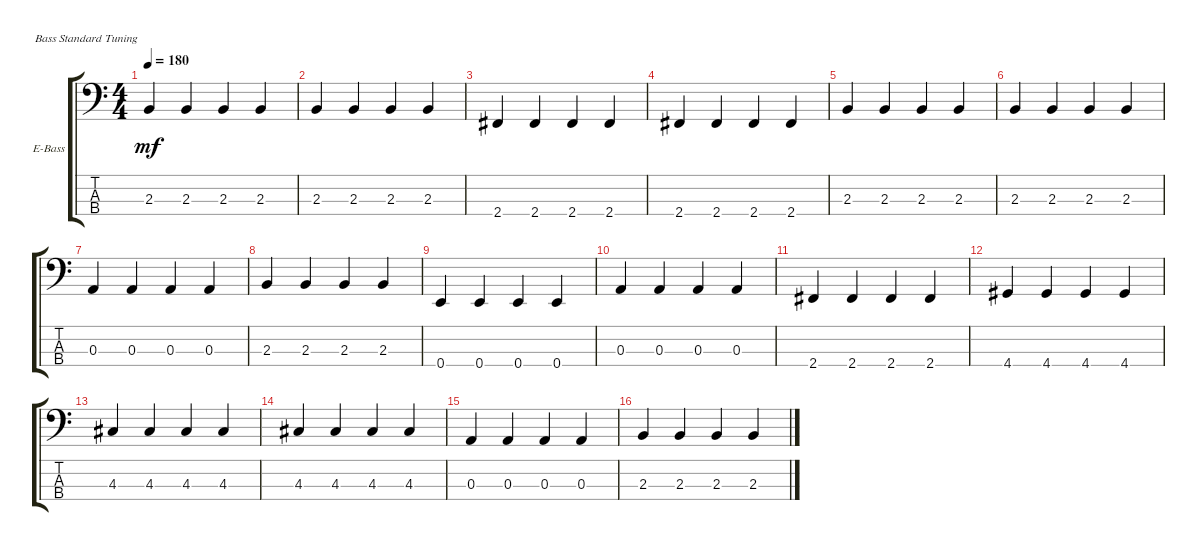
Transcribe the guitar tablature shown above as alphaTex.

\defaultSystemsLayout 4
\bracketExtendMode groupsimilarinstruments
\firstSystemTrackNameOrientation horizontal
\otherSystemsTrackNameOrientation horizontal
\track ("Electric Bass" "E-Bass") {instrument electricbassfinger}
\staff {score tabs}
\tuning (G2 D2 A1 E1)
\ts (4 4)
\tempo 180
\clef f4
\scale
0.333333
\ks c
2.3.4{dy mf} 2.3.4 2.3.4 2.3.4 |
\scale
0.333333 2.3.4 2.3.4 2.3.4 2.3.4 |
\scale
0.333333 2.4.4 2.4.4 2.4.4 2.4.4 |
\scale
0.333333 2.4.4 2.4.4 2.4.4 2.4.4 |
\scale
0.333333 2.3.4 2.3.4 2.3.4 2.3.4 |
\scale
0.333333 2.3.4 2.3.4 2.3.4 2.3.4 |
\scale
0.333333 0.3.4 0.3.4 0.3.4 0.3.4 |
\scale
0.333333 2.3.4 2.3.4 2.3.4 2.3.4 |
\scale
0.333333 0.4.4 0.4.4 0.4.4 0.4.4 |
\scale
0.333333 0.3.4 0.3.4 0.3.4 0.3.4 |
\scale
0.333333 2.4.4 2.4.4 2.4.4 2.4.4 |
\scale
0.333333 4.4.4 4.4.4 4.4.4 4.4.4 |
\scale
0.333333 4.3.4 4.3.4 4.3.4 4.3.4 |
\scale
0.333333 4.3.4 4.3.4 4.3.4 4.3.4 |
\scale
0.333333 0.3.4 0.3.4 0.3.4 0.3.4 |
\scale
0.333333 2.3.4 2.3.4 2.3.4 2.3.4
